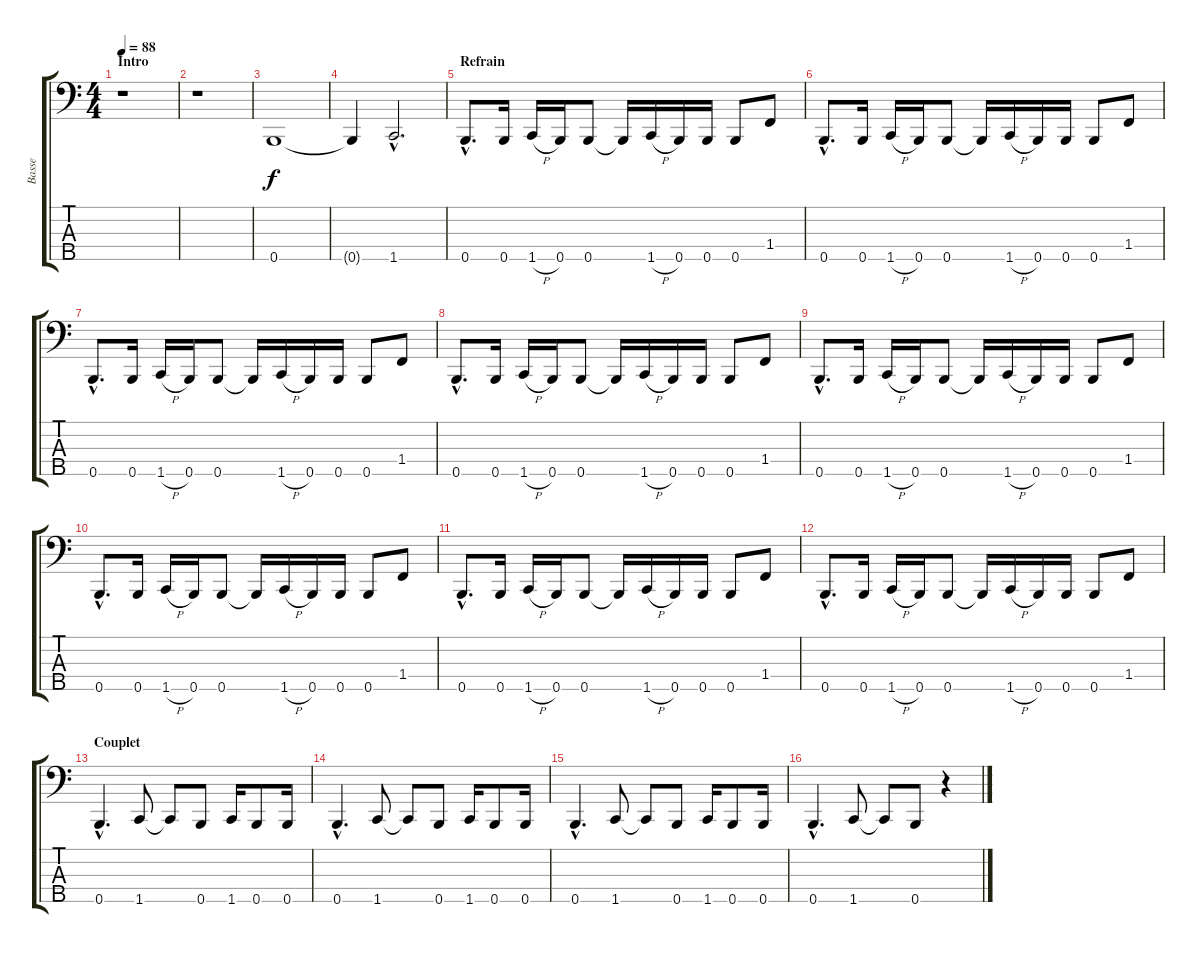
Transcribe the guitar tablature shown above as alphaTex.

\track ("Basse" "Basse") {instrument electricbassfinger}
\staff {score tabs}
\tuning (G2 D2 A1 E1 B0) {hide}
\ts (4 4)
\section ("" "Intro")
\tempo 88
\clef f4
\ks c
r.1{dy f instrument electricbassfinger} |
r.1 |
0.5.1 |
0.5{t}.4 1.5{hac}.2{d} |
\section ("" "Refrain")
0.5{hac}.8{d} 0.5.16 1.5{h}.16 0.5.16 0.5.8 0.5{t}.16 1.5{h}.16 0.5.16 0.5.16 0.5.8 1.4.8 |
0.5{hac}.8{d} 0.5.16 1.5{h}.16 0.5.16 0.5.8 0.5{t}.16 1.5{h}.16 0.5.16 0.5.16 0.5.8 1.4.8 |
0.5{hac}.8{d} 0.5.16 1.5{h}.16 0.5.16 0.5.8 0.5{t}.16 1.5{h}.16 0.5.16 0.5.16 0.5.8 1.4.8 |
0.5{hac}.8{d} 0.5.16 1.5{h}.16 0.5.16 0.5.8 0.5{t}.16 1.5{h}.16 0.5.16 0.5.16 0.5.8 1.4.8 |
0.5{hac}.8{d} 0.5.16 1.5{h}.16 0.5.16 0.5.8 0.5{t}.16 1.5{h}.16 0.5.16 0.5.16 0.5.8 1.4.8 |
0.5{hac}.8{d} 0.5.16 1.5{h}.16 0.5.16 0.5.8 0.5{t}.16 1.5{h}.16 0.5.16 0.5.16 0.5.8 1.4.8 |
0.5{hac}.8{d} 0.5.16 1.5{h}.16 0.5.16 0.5.8 0.5{t}.16 1.5{h}.16 0.5.16 0.5.16 0.5.8 1.4.8 |
0.5{hac}.8{d} 0.5.16 1.5{h}.16 0.5.16 0.5.8 0.5{t}.16 1.5{h}.16 0.5.16 0.5.16 0.5.8 1.4.8 |
\section ("" "Couplet")
0.5{hac}.4{d} 1.5.8 1.5{t}.8 0.5.8 1.5.16 0.5.8 0.5.16 |
0.5{hac}.4{d} 1.5.8 1.5{t}.8 0.5.8 1.5.16 0.5.8 0.5.16 |
0.5{hac}.4{d} 1.5.8 1.5{t}.8 0.5.8 1.5.16 0.5.8 0.5.16 |
0.5{hac}.4{d} 1.5.8 1.5{t}.8 0.5.8 r.4
